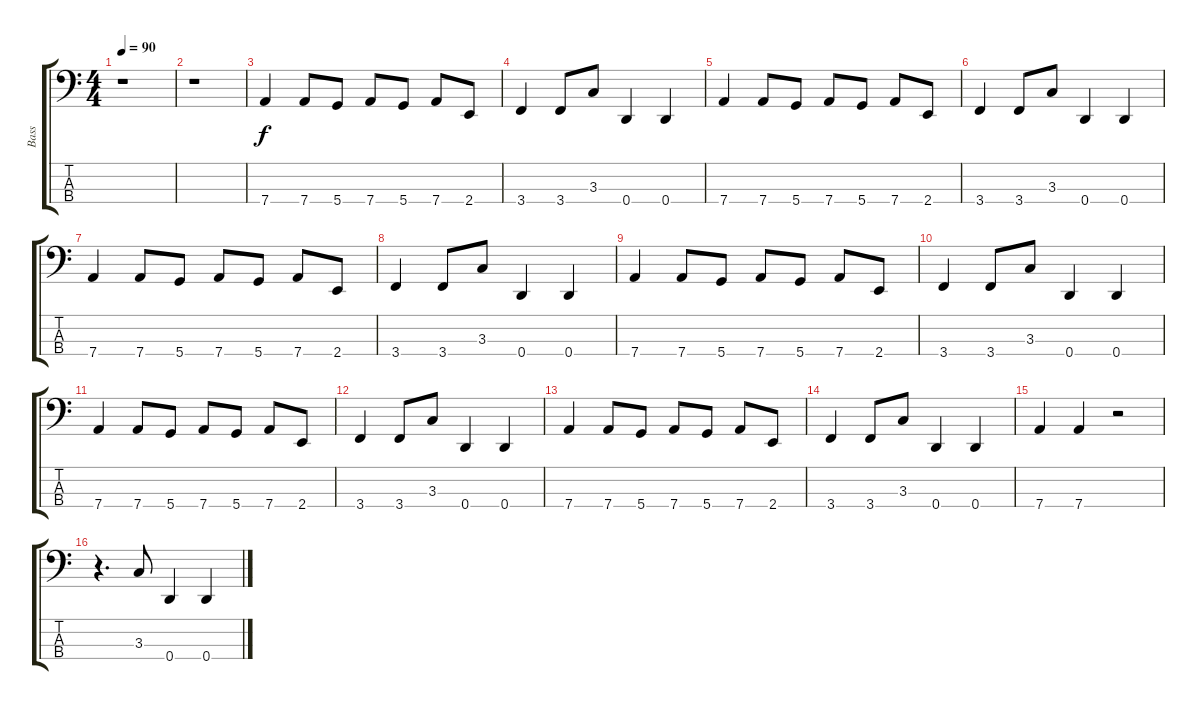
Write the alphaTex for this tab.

\track ("Bass" "Bass") {instrument electricbasspick}
\staff {score tabs}
\tuning (G2 D2 A1 D1) {hide}
\ts (4 4)
\tempo 90
\clef f4
\ks c
r.1{dy f} |
r.1 |
7.4.4 7.4.8 5.4.8 7.4.8 5.4.8 7.4.8 2.4.8 |
3.4.4 3.4.8 3.3.8 0.4.4 0.4.4 |
7.4.4 7.4.8 5.4.8 7.4.8 5.4.8 7.4.8 2.4.8 |
3.4.4 3.4.8 3.3.8 0.4.4 0.4.4 |
7.4.4 7.4.8 5.4.8 7.4.8 5.4.8 7.4.8 2.4.8 |
3.4.4 3.4.8 3.3.8 0.4.4 0.4.4 |
7.4.4 7.4.8 5.4.8 7.4.8 5.4.8 7.4.8 2.4.8 |
3.4.4 3.4.8 3.3.8 0.4.4 0.4.4 |
7.4.4 7.4.8 5.4.8 7.4.8 5.4.8 7.4.8 2.4.8 |
3.4.4 3.4.8 3.3.8 0.4.4 0.4.4 |
7.4.4 7.4.8 5.4.8 7.4.8 5.4.8 7.4.8 2.4.8 |
3.4.4 3.4.8 3.3.8 0.4.4 0.4.4 |
7.4.4 7.4.4 r.2 |
r.4{d} 3.3.8 0.4.4 0.4.4
